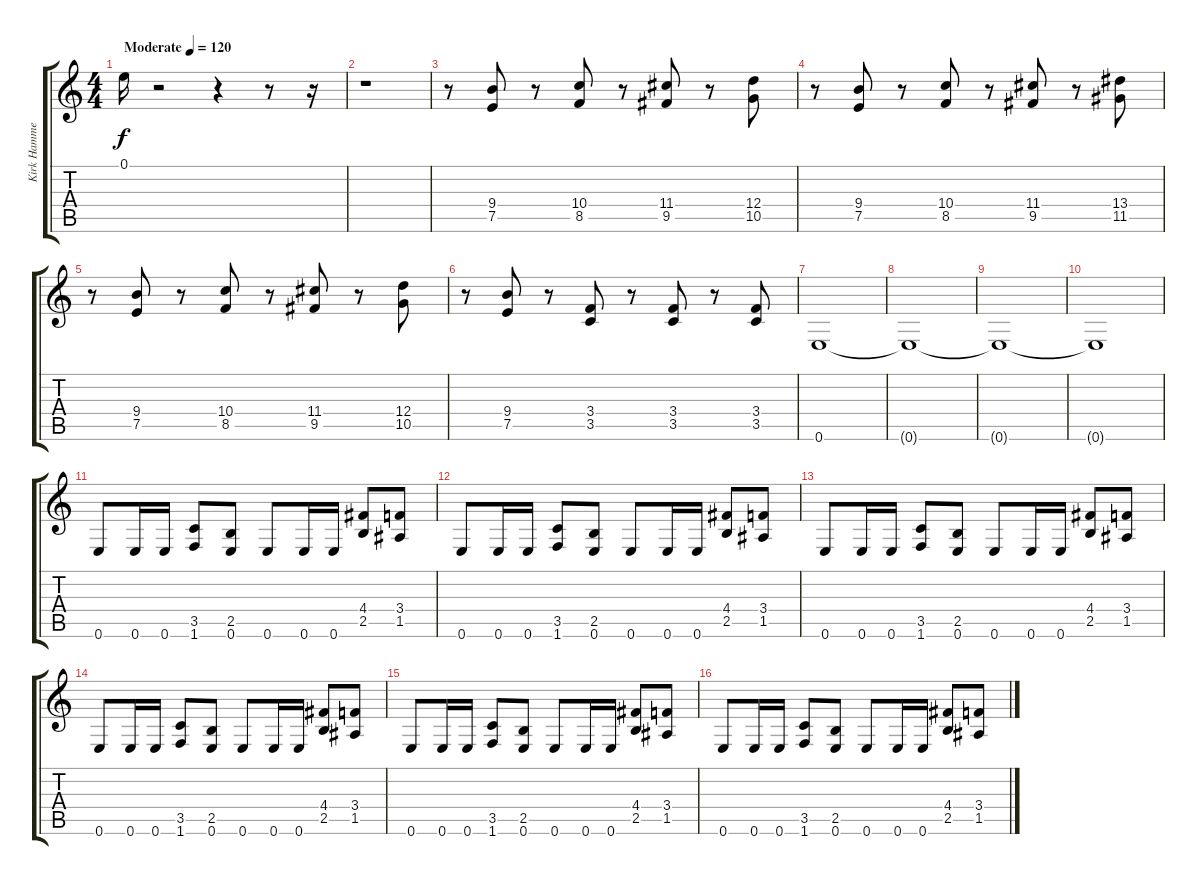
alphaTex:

\track ("Kirk Hammett Lead" "Kirk Hamme") {instrument distortionguitar}
\staff {score tabs}
\tuning (E4 B3 G3 D3 A2 E2) {hide}
\ts (4 4)
\tempo (120 "Moderate")
\tempo 116
\tempo (120 "Moderate")
\clef g2
\ks c
0.1.16{dy f instrument distortionguitar} r.2 r.4 r.8 r.16 |
r.1 |
r.8 (9.4 7.5).8 r.8 (10.4 8.5).8 r.8 (11.4 9.5).8 r.8 (12.4 10.5).8 |
r.8 (9.4 7.5).8 r.8 (10.4 8.5).8 r.8 (11.4 9.5).8 r.8 (13.4 11.5).8 |
r.8 (9.4 7.5).8 r.8 (10.4 8.5).8 r.8 (11.4 9.5).8 r.8 (12.4 10.5).8 |
r.8 (9.4 7.5).8 r.8 (3.4 3.5).8 r.8 (3.4 3.5).8 r.8 (3.4 3.5).8 |
0.6.1 |
0.6{t}.1 |
0.6{t}.1 |
0.6{t}.1 |
0.6.8 0.6.16 0.6.16 (3.5 1.6).8 (2.5 0.6).8 0.6.8 0.6.16 0.6.16 (4.4 2.5).8 (3.4 1.5).8 |
0.6.8 0.6.16 0.6.16 (3.5 1.6).8 (2.5 0.6).8 0.6.8 0.6.16 0.6.16 (4.4 2.5).8 (3.4 1.5).8 |
0.6.8 0.6.16 0.6.16 (3.5 1.6).8 (2.5 0.6).8 0.6.8 0.6.16 0.6.16 (4.4 2.5).8 (3.4 1.5).8 |
0.6.8 0.6.16 0.6.16 (3.5 1.6).8 (2.5 0.6).8 0.6.8 0.6.16 0.6.16 (4.4 2.5).8 (3.4 1.5).8 |
0.6.8 0.6.16 0.6.16 (3.5 1.6).8 (2.5 0.6).8 0.6.8 0.6.16 0.6.16 (4.4 2.5).8 (3.4 1.5).8 |
0.6.8 0.6.16 0.6.16 (3.5 1.6).8 (2.5 0.6).8 0.6.8 0.6.16 0.6.16 (4.4 2.5).8 (3.4 1.5).8
